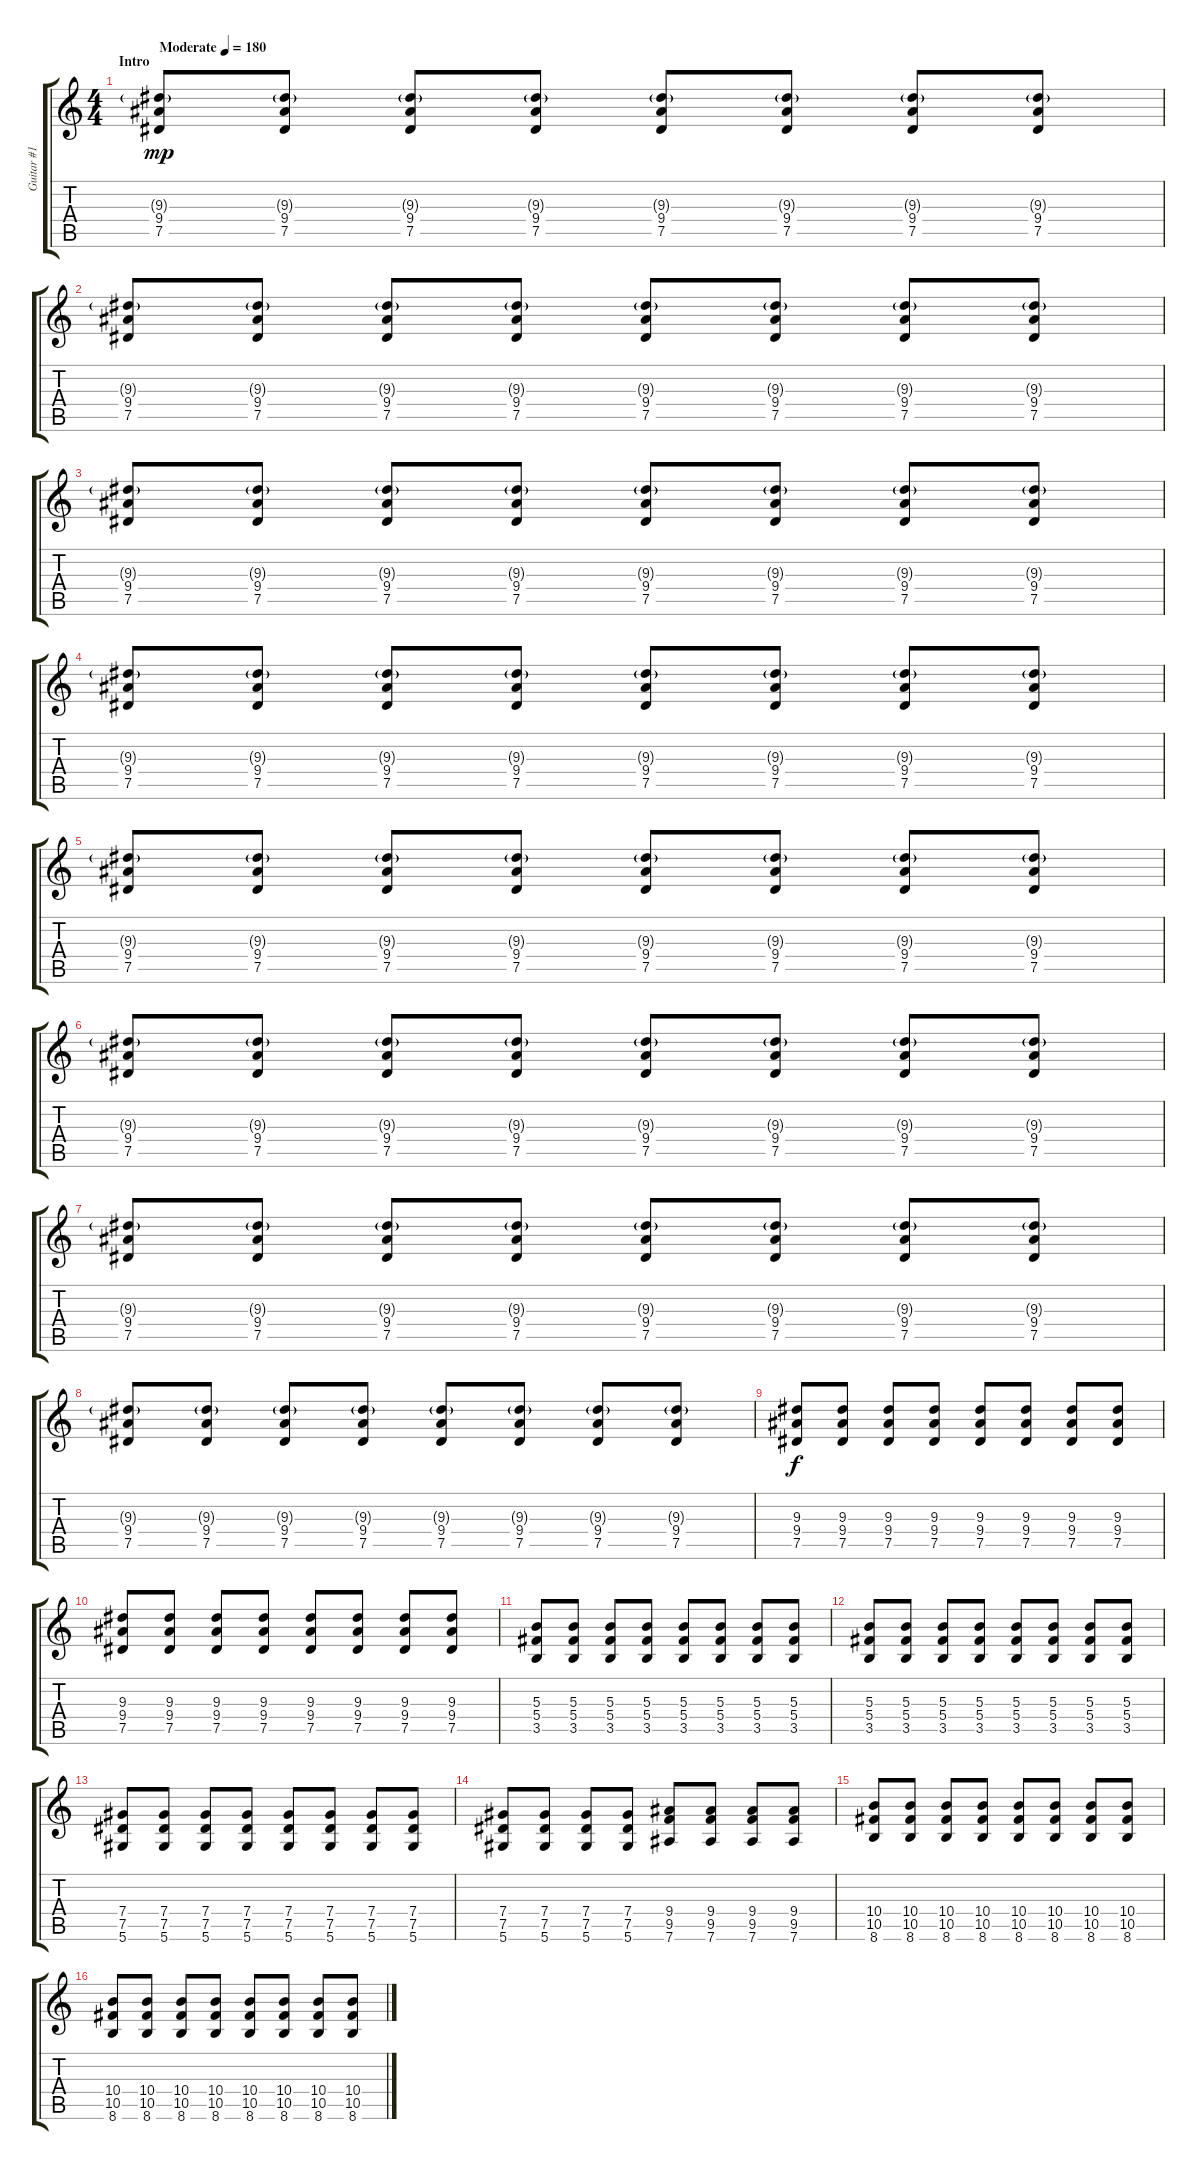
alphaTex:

\track ("Guitar #1" "Guitar #1") {instrument distortionguitar}
\staff {score tabs}
\tuning (Eb4 Bb3 Gb3 Db3 Ab2 Eb2) {hide}
\ts (4 4)
\section ("" "Intro")
\tempo (180 "Moderate")
\clef g2
\ks c
(9.3{g} 9.4 7.5).8{dy mp volume 8 instrument distortionguitar} (9.3{g} 9.4 7.5).8 (9.3{g} 9.4 7.5).8 (9.3{g} 9.4 7.5).8 (9.3{g} 9.4 7.5).8 (9.3{g} 9.4 7.5).8 (9.3{g} 9.4 7.5).8 (9.3{g} 9.4 7.5).8 |
(9.3{g} 9.4 7.5).8 (9.3{g} 9.4 7.5).8 (9.3{g} 9.4 7.5).8 (9.3{g} 9.4 7.5).8 (9.3{g} 9.4 7.5).8 (9.3{g} 9.4 7.5).8 (9.3{g} 9.4 7.5).8 (9.3{g} 9.4 7.5).8 |
(9.3{g} 9.4 7.5).8 (9.3{g} 9.4 7.5).8 (9.3{g} 9.4 7.5).8 (9.3{g} 9.4 7.5).8 (9.3{g} 9.4 7.5).8 (9.3{g} 9.4 7.5).8 (9.3{g} 9.4 7.5).8 (9.3{g} 9.4 7.5).8 |
(9.3{g} 9.4 7.5).8 (9.3{g} 9.4 7.5).8 (9.3{g} 9.4 7.5).8 (9.3{g} 9.4 7.5).8 (9.3{g} 9.4 7.5).8 (9.3{g} 9.4 7.5).8 (9.3{g} 9.4 7.5).8 (9.3{g} 9.4 7.5).8 |
(9.3{g} 9.4 7.5).8 (9.3{g} 9.4 7.5).8 (9.3{g} 9.4 7.5).8 (9.3{g} 9.4 7.5).8 (9.3{g} 9.4 7.5).8 (9.3{g} 9.4 7.5).8 (9.3{g} 9.4 7.5).8 (9.3{g} 9.4 7.5).8 |
(9.3{g} 9.4 7.5).8 (9.3{g} 9.4 7.5).8 (9.3{g} 9.4 7.5).8 (9.3{g} 9.4 7.5).8 (9.3{g} 9.4 7.5).8 (9.3{g} 9.4 7.5).8 (9.3{g} 9.4 7.5).8 (9.3{g} 9.4 7.5).8 |
(9.3{g} 9.4 7.5).8 (9.3{g} 9.4 7.5).8 (9.3{g} 9.4 7.5).8 (9.3{g} 9.4 7.5).8 (9.3{g} 9.4 7.5).8 (9.3{g} 9.4 7.5).8 (9.3{g} 9.4 7.5).8 (9.3{g} 9.4 7.5).8 |
(9.3{g} 9.4 7.5).8 (9.3{g} 9.4 7.5).8 (9.3{g} 9.4 7.5).8 (9.3{g} 9.4 7.5).8 (9.3{g} 9.4 7.5).8 (9.3{g} 9.4 7.5).8 (9.3{g} 9.4 7.5).8 (9.3{g} 9.4 7.5).8 |
(9.3 9.4 7.5).8{dy f volume 13} (9.3 9.4 7.5).8 (9.3 9.4 7.5).8 (9.3 9.4 7.5).8 (9.3 9.4 7.5).8 (9.3 9.4 7.5).8 (9.3 9.4 7.5).8 (9.3 9.4 7.5).8 |
(9.3 9.4 7.5).8 (9.3 9.4 7.5).8 (9.3 9.4 7.5).8 (9.3 9.4 7.5).8 (9.3 9.4 7.5).8 (9.3 9.4 7.5).8 (9.3 9.4 7.5).8 (9.3 9.4 7.5).8 |
(5.3 5.4 3.5).8 (5.3 5.4 3.5).8 (5.3 5.4 3.5).8 (5.3 5.4 3.5).8 (5.3 5.4 3.5).8 (5.3 5.4 3.5).8 (5.3 5.4 3.5).8 (5.3 5.4 3.5).8 |
(5.3 5.4 3.5).8 (5.3 5.4 3.5).8 (5.3 5.4 3.5).8 (5.3 5.4 3.5).8 (5.3 5.4 3.5).8 (5.3 5.4 3.5).8 (5.3 5.4 3.5).8 (5.3 5.4 3.5).8 |
(7.4 7.5 5.6).8 (7.4 7.5 5.6).8 (7.4 7.5 5.6).8 (7.4 7.5 5.6).8 (7.4 7.5 5.6).8 (7.4 7.5 5.6).8 (7.4 7.5 5.6).8 (7.4 7.5 5.6).8 |
(7.4 7.5 5.6).8 (7.4 7.5 5.6).8 (7.4 7.5 5.6).8 (7.4 7.5 5.6).8 (9.4 9.5 7.6).8 (9.4 9.5 7.6).8 (9.4 9.5 7.6).8 (9.4 9.5 7.6).8 |
(10.4 10.5 8.6).8 (10.4 10.5 8.6).8 (10.4 10.5 8.6).8 (10.4 10.5 8.6).8 (10.4 10.5 8.6).8 (10.4 10.5 8.6).8 (10.4 10.5 8.6).8 (10.4 10.5 8.6).8 |
(10.4 10.5 8.6).8 (10.4 10.5 8.6).8 (10.4 10.5 8.6).8 (10.4 10.5 8.6).8 (10.4 10.5 8.6).8 (10.4 10.5 8.6).8 (10.4 10.5 8.6).8 (10.4 10.5 8.6).8
